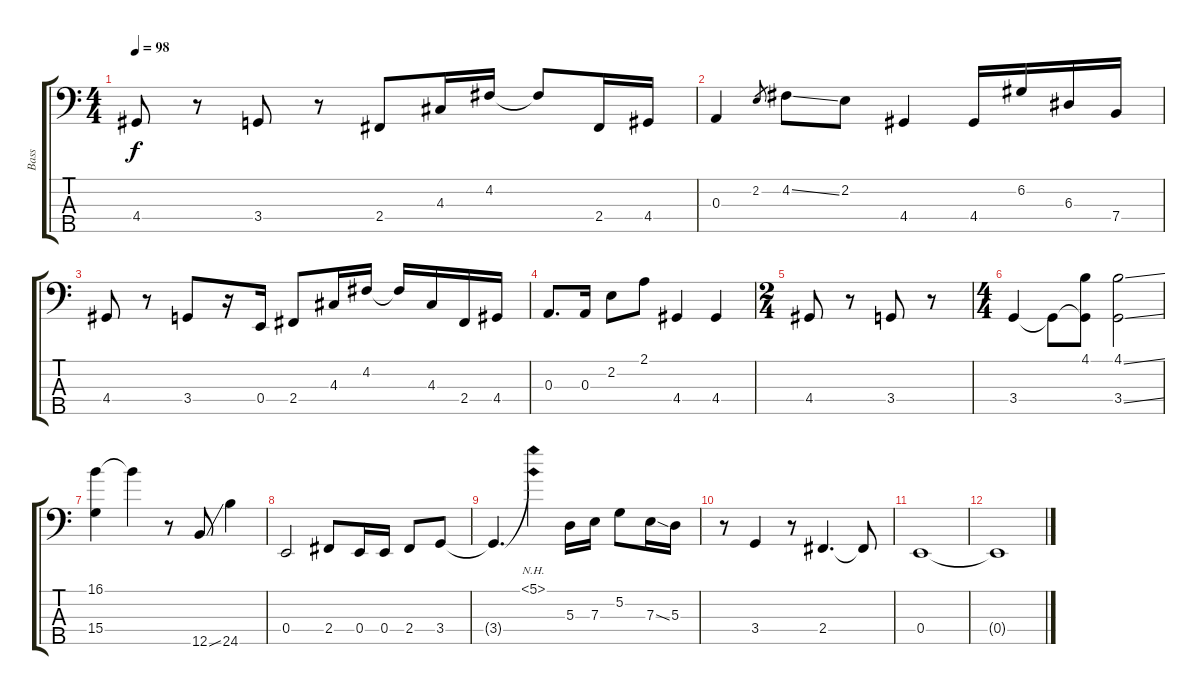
\track ("Bass" "Bass") {instrument electricbasspick}
\staff {score tabs}
\tuning (G2 D2 A1 E1 B0) {hide}
\ts (4 4)
\tempo 98
\clef f4
\ks c
4.4.8{dy f} r.8 3.4.8 r.8 2.4.8 4.3.16 4.2.16 4.2{t}.8 2.4.16 4.4.16 |
0.3.4 2.2.8{gr} 4.2{ss}.8 2.2.8 4.4.4 4.4.16 6.2.16 6.3.16 7.4.16 |
4.4.8 r.8 3.4.8 r.16 0.4.16 2.4.8 4.3.16 4.2.16 4.2{t}.16 4.3.16 2.4.16 4.4.16 |
0.3.8{d} 0.3.16 2.2.8 2.1.8 4.4.4 4.4.4 |
\ts (2 4)
4.4.8 r.8 3.4.8 r.8 |
\ts (4 4)
3.4.4 3.4{t}.8 (4.1 3.4{t}).8 (4.1{ss} 3.4{ss}).2 |
(16.1 15.4).4 16.1{t}.4 r.8 12.5{ss}.8 24.5.4 |
0.4.2 2.4.8 0.4.16 0.4.16 2.4.8 3.4.8 |
3.4{t}.4{d} (5.1{nh} 3.4{nh t}).4 5.3.16 7.3.16 5.2.8 7.3{ss}.16 5.3.16 |
r.8 3.4.4 r.8 2.4.4{d} 2.4{t}.8 |
0.4.1 |
0.4{t}.1
